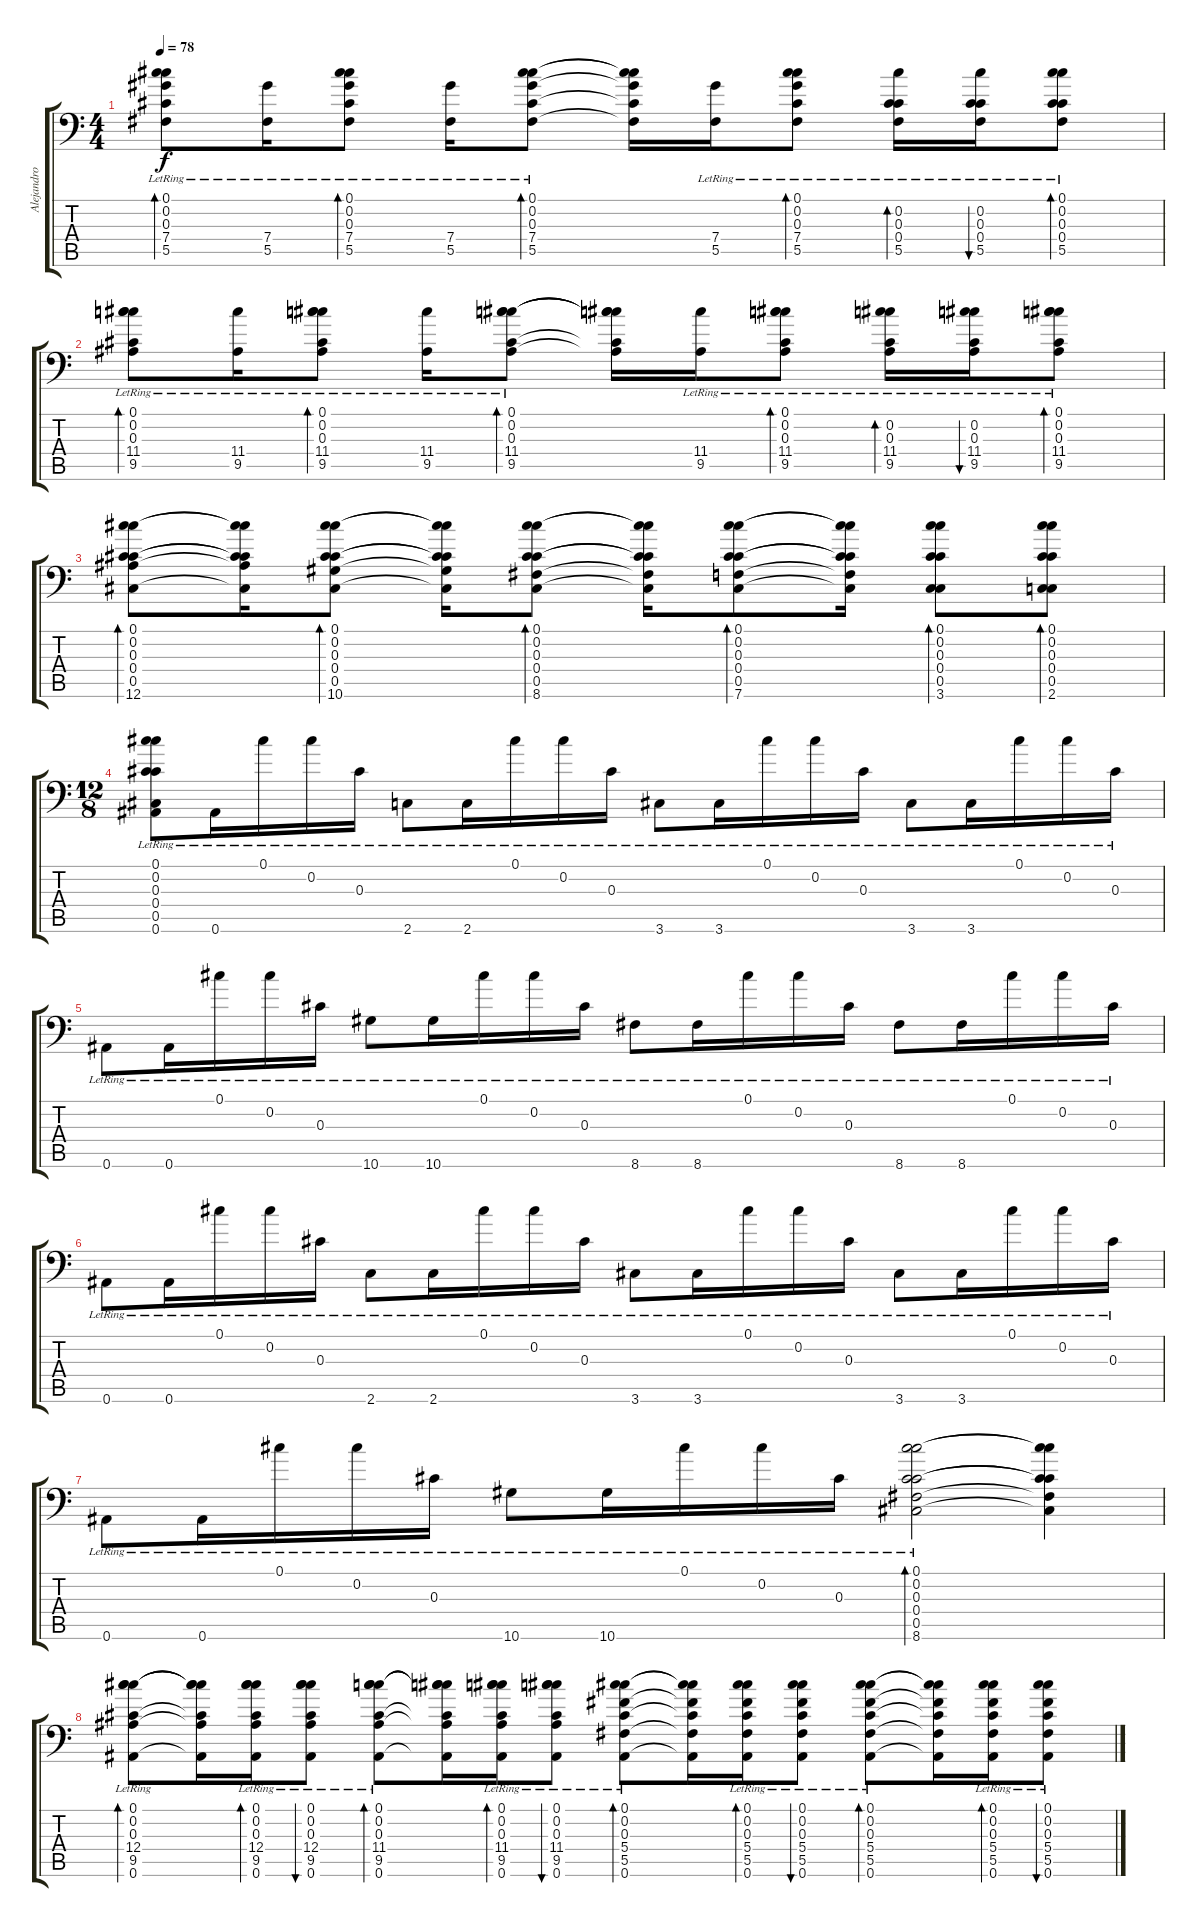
\track ("Alejandro Manzano" "Alejandro ") {instrument acousticguitarnylon}
\staff {score tabs}
\tuning (Db4 Db4 Db3 Db3 Db2 Bb1) {hide}
\ts (4 4)
\tempo 78
\clef f4
\ks c
(0.1{lr} 0.2{lr} 0.3{lr} 7.4{lr} 5.5{lr}).8{bd 30 dy f} (7.4{lr} 5.5{lr}).16 (0.1{lr} 0.2{lr} 0.3{lr} 7.4{lr} 5.5{lr}).8{bd 30} (7.4{lr} 5.5{lr}).16 (0.1{lr} 0.2{lr} 0.3{lr} 7.4{lr} 5.5{lr}).8{bd 30} (0.1{t} 0.2{t} 0.3{t} 7.4{t} 5.5{t}).16 (7.4{lr} 5.5{lr}).16 (0.1{lr} 0.2{lr} 0.3{lr} 7.4{lr} 5.5{lr}).8{bd 30} (0.2{lr} 0.3{lr} 0.4{lr} 5.5{lr}).16{bd 30} (0.2{lr} 0.3{lr} 0.4{lr} 5.5{lr}).16{bu 30} (0.1{lr} 0.2{lr} 0.3{lr} 0.4{lr} 5.5{lr}).8{bd 30} |
(0.1{lr} 0.2{lr} 0.3{lr} 11.4{lr} 9.5{lr}).8{bd 30} (11.4{lr} 9.5{lr}).16 (0.1{lr} 0.2{lr} 0.3{lr} 11.4{lr} 9.5{lr}).8{bd 30} (11.4{lr} 9.5{lr}).16 (0.1{lr} 0.2{lr} 0.3{lr} 11.4{lr} 9.5{lr}).8{bd 30} (0.1{t} 0.2{t} 0.3{t} 11.4{t} 9.5{t}).16 (11.4{lr} 9.5{lr}).16 (0.1{lr} 0.2{lr} 0.3{lr} 11.4{lr} 9.5{lr}).8{bd 30} (0.2{lr} 0.3{lr} 11.4{lr} 9.5{lr}).16{bd 30} (0.2{lr} 0.3{lr} 11.4{lr} 9.5{lr}).16{bu 30} (0.1{lr} 0.2{lr} 0.3{lr} 11.4{lr} 9.5{lr}).8{bd 30} |
(0.1 0.2 0.3 0.4 0.5 12.6).8{bd 30} (0.1{t} 0.2{t} 0.3{t} 0.4{t} 0.5{t} 12.6{t}).16 (0.1 0.2 0.3 0.4 0.5 10.6).8{bd 30} (0.1{t} 0.2{t} 0.3{t} 0.4{t} 0.5{t} 10.6{t}).16 (0.1 0.2 0.3 0.4 0.5 8.6).8{bd 30} (0.1{t} 0.2{t} 0.3{t} 0.4{t} 0.5{t} 8.6{t}).16 (0.1 0.2 0.3 0.4 0.5 7.6).8{bd 30} (0.1{t} 0.2{t} 0.3{t} 0.4{t} 0.5{t} 7.6{t}).16 (0.1 0.2 0.3 0.4 0.5 3.6).8{bd 30} (0.1 0.2 0.3 0.4 0.5 2.6).8{bd 30} |
\ts (12 8)
(0.1{lr} 0.2{lr} 0.3{lr} 0.4{lr} 0.5{lr} 0.6{lr}).8 0.6{lr}.16 0.1{lr}.16 0.2{lr}.16 0.3{lr}.16 2.6{lr}.8 2.6{lr}.16 0.1{lr}.16 0.2{lr}.16 0.3{lr}.16 3.6{lr}.8 3.6{lr}.16 0.1{lr}.16 0.2{lr}.16 0.3{lr}.16 3.6{lr}.8 3.6{lr}.16 0.1{lr}.16 0.2{lr}.16 0.3{lr}.16 |
0.6{lr}.8 0.6{lr}.16 0.1{lr}.16 0.2{lr}.16 0.3{lr}.16 10.6{lr}.8 10.6{lr}.16 0.1{lr}.16 0.2{lr}.16 0.3{lr}.16 8.6{lr}.8 8.6{lr}.16 0.1{lr}.16 0.2{lr}.16 0.3{lr}.16 8.6{lr}.8 8.6{lr}.16 0.1{lr}.16 0.2{lr}.16 0.3{lr}.16 |
0.6{lr}.8 0.6{lr}.16 0.1{lr}.16 0.2{lr}.16 0.3{lr}.16 2.6{lr}.8 2.6{lr}.16 0.1{lr}.16 0.2{lr}.16 0.3{lr}.16 3.6{lr}.8 3.6{lr}.16 0.1{lr}.16 0.2{lr}.16 0.3{lr}.16 3.6{lr}.8 3.6{lr}.16 0.1{lr}.16 0.2{lr}.16 0.3{lr}.16 |
0.6{lr}.8 0.6{lr}.16 0.1{lr}.16 0.2{lr}.16 0.3{lr}.16 10.6{lr}.8 10.6{lr}.16 0.1{lr}.16 0.2{lr}.16 0.3{lr}.16 (0.1 0.2 0.3 0.4 0.5 8.6{lr}).2{bd 60} (0.1{t} 0.2{t} 0.3{t} 0.4{t} 0.5{t} 8.6{t}).4 |
(0.1{lr} 0.2{lr} 0.3{lr} 12.4{lr} 9.5{lr} 0.6{lr}).8{bd 30} (0.1{t} 0.2{t} 0.3{t} 12.4{t} 9.5{t} 0.6{t}).16 (0.1{lr} 0.2{lr} 0.3{lr} 12.4{lr} 9.5{lr} 0.6{lr}).16{bd 30} (0.1{lr} 0.2{lr} 0.3{lr} 12.4{lr} 9.5{lr} 0.6{lr}).8{bu 30} (0.1{lr} 0.2{lr} 0.3{lr} 11.4{lr} 9.5{lr} 0.6{lr}).8{bd 30} (0.1{t} 0.2{t} 0.3{t} 11.4{t} 9.5{t} 0.6{t}).16 (0.1{lr} 0.2{lr} 0.3{lr} 11.4{lr} 9.5{lr} 0.6{lr}).16{bd 30} (0.1{lr} 0.2{lr} 0.3{lr} 11.4{lr} 9.5{lr} 0.6{lr}).8{bu 30} (0.1{lr} 0.2{lr} 0.3{lr} 5.4{lr} 5.5{lr} 0.6{lr}).8{bd 30} (0.1{t} 0.2{t} 0.3{t} 5.4{t} 5.5{t} 0.6{t}).16 (0.1{lr} 0.2{lr} 0.3{lr} 5.4{lr} 5.5{lr} 0.6{lr}).16{bd 30} (0.1{lr} 0.2{lr} 0.3{lr} 5.4{lr} 5.5{lr} 0.6{lr}).8{bu 30} (0.1{lr} 0.2{lr} 0.3{lr} 5.4{lr} 5.5{lr} 0.6{lr}).8{bd 30} (0.1{t} 0.2{t} 0.3{t} 5.4{t} 5.5{t} 0.6{t}).16 (0.1{lr} 0.2{lr} 0.3{lr} 5.4{lr} 5.5{lr} 0.6{lr}).16{bd 30} (0.1{lr} 0.2{lr} 0.3{lr} 5.4{lr} 5.5{lr} 0.6{lr}).8{bu 30}
